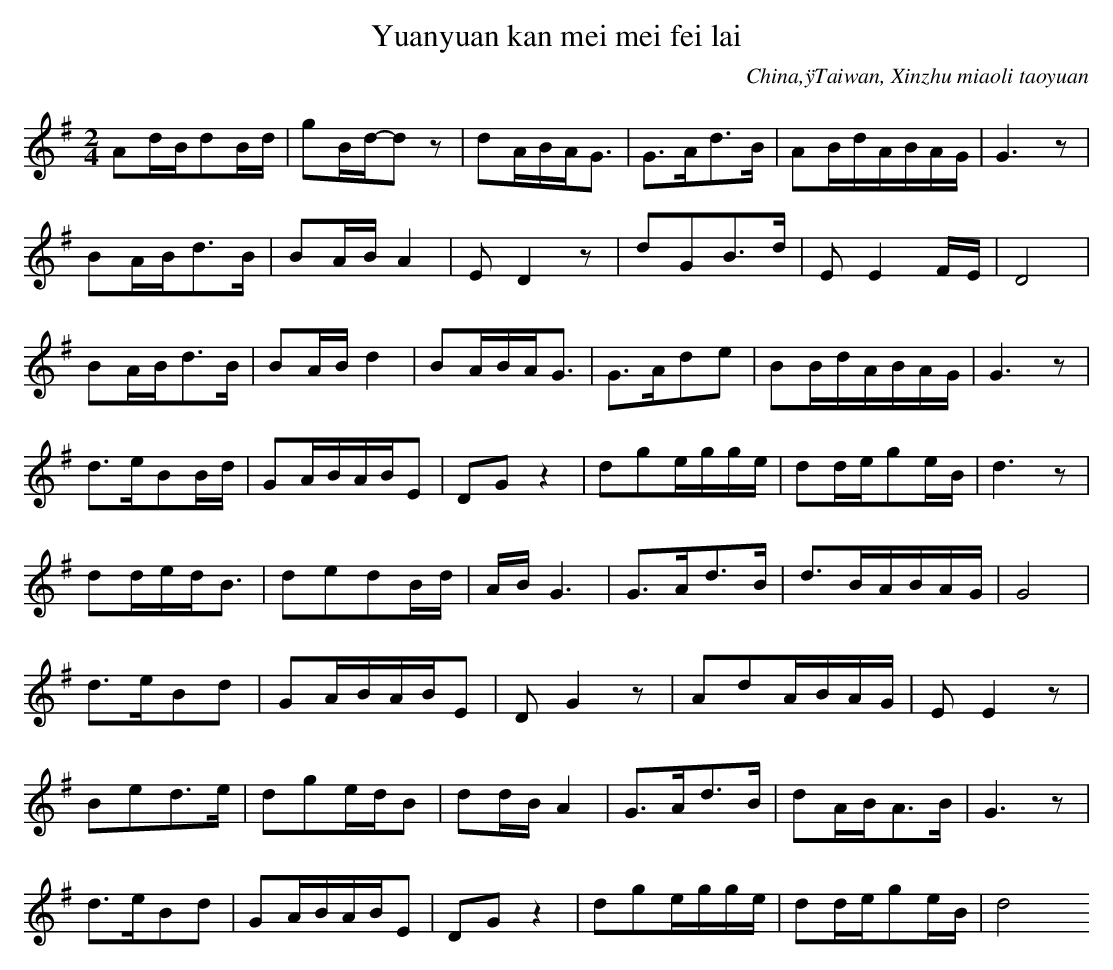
X:1
T: Yuanyuan kan mei mei fei lai
O: China,ÿTaiwan, Xinzhu miaoli taoyuan
M: 2/4
L: 1/16
K: G
A2dBd2Bd | g2Bd-d2z2 | d2ABAG3 | G3Ad3B | A2BdABAG | G6z2 |
B2ABd3B | B2ABA4 | E2D4z2 | d2G2B3d | E2E4FE | D8 |
B2ABd3B | B2ABd4 | B2ABAG3 | G3Ad2e2 | B2BdABAG | G6z2 |
d3eB2Bd | G2ABABE2 | D2G2z4 | d2g2egge | d2deg2eB | d6z2 |
d2dedB3 | d2e2d2Bd | ABG6 | G3Ad3B | d3BABAG | G8 |
d3eB2d2 | G2ABABE2 | D2G4z2 | A2d2ABAG | E2E4z2 |
B2e2d3e | d2g2edB2 | d2dBA4 | G3Ad3B | d2ABA3B | G6z2 |
d3eB2d2 | G2ABABE2 | D2G2z4 | d2g2egge | d2deg2eB | d8
